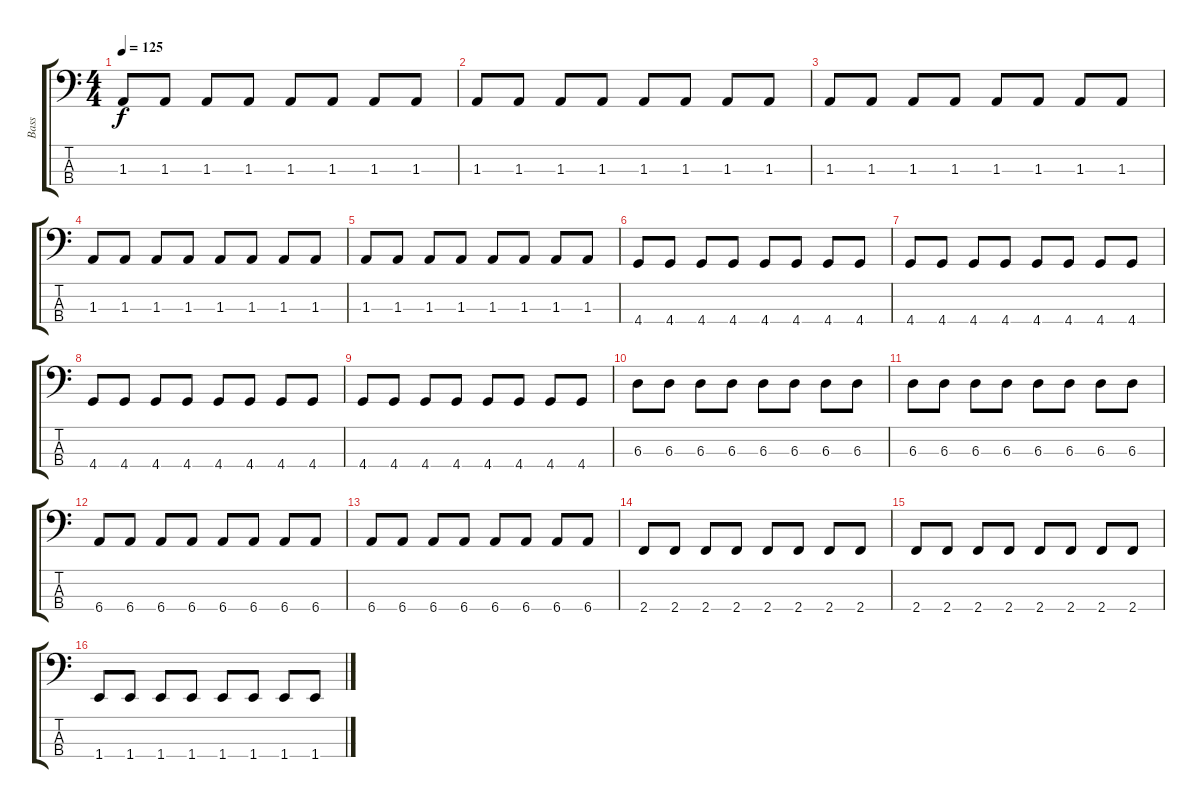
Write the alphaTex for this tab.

\track ("Bass" "Bass") {instrument electricbasspick}
\staff {score tabs}
\tuning (Gb2 Db2 Ab1 Eb1) {hide}
\ts (4 4)
\tempo 125
\clef f4
\ks c
1.3.8{dy f} 1.3.8 1.3.8 1.3.8 1.3.8 1.3.8 1.3.8 1.3.8 |
1.3.8 1.3.8 1.3.8 1.3.8 1.3.8 1.3.8 1.3.8 1.3.8 |
1.3.8 1.3.8 1.3.8 1.3.8 1.3.8 1.3.8 1.3.8 1.3.8 |
1.3.8 1.3.8 1.3.8 1.3.8 1.3.8 1.3.8 1.3.8 1.3.8 |
1.3.8 1.3.8 1.3.8 1.3.8 1.3.8 1.3.8 1.3.8 1.3.8 |
4.4.8 4.4.8 4.4.8 4.4.8 4.4.8 4.4.8 4.4.8 4.4.8 |
4.4.8 4.4.8 4.4.8 4.4.8 4.4.8 4.4.8 4.4.8 4.4.8 |
4.4.8 4.4.8 4.4.8 4.4.8 4.4.8 4.4.8 4.4.8 4.4.8 |
4.4.8 4.4.8 4.4.8 4.4.8 4.4.8 4.4.8 4.4.8 4.4.8 |
6.3.8 6.3.8 6.3.8 6.3.8 6.3.8 6.3.8 6.3.8 6.3.8 |
6.3.8 6.3.8 6.3.8 6.3.8 6.3.8 6.3.8 6.3.8 6.3.8 |
6.4.8 6.4.8 6.4.8 6.4.8 6.4.8 6.4.8 6.4.8 6.4.8 |
6.4.8 6.4.8 6.4.8 6.4.8 6.4.8 6.4.8 6.4.8 6.4.8 |
2.4.8 2.4.8 2.4.8 2.4.8 2.4.8 2.4.8 2.4.8 2.4.8 |
2.4.8 2.4.8 2.4.8 2.4.8 2.4.8 2.4.8 2.4.8 2.4.8 |
1.4.8 1.4.8 1.4.8 1.4.8 1.4.8 1.4.8 1.4.8 1.4.8
